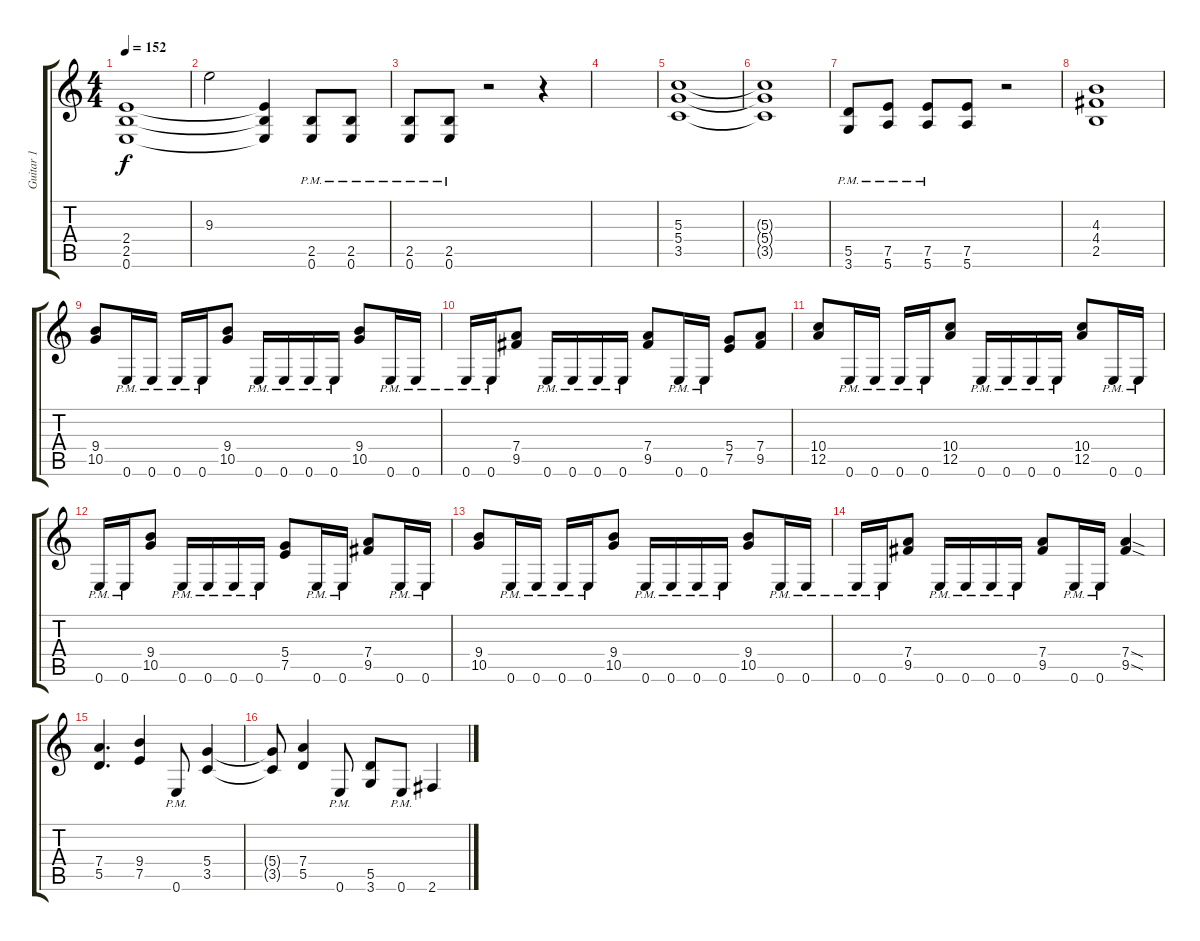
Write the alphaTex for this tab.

\track ("Guitar 1" "Guitar 1") {instrument distortionguitar}
\staff {score tabs}
\tuning (E4 B3 G3 D3 A2 E2) {hide}
\ts (4 4)
\tempo 152
\clef g2
\ks c
(2.4 2.5 0.6).1{dy f} |
9.3.2 (2.4{t} 2.5{t} 0.6{t}).4 (2.5{pm} 0.6{pm}).8 (2.5{pm} 0.6{pm}).8 |
(2.5{pm} 0.6{pm}).8 (2.5{pm} 0.6{pm}).8 r.2 r.4 |
|
(5.3 5.4 3.5).1 |
(5.3{t} 5.4{t} 3.5{t}).1 |
(5.5{pm} 3.6{pm}).8 (7.5{pm} 5.6{pm}).8 (7.5{pm} 5.6{pm}).8 (7.5 5.6).8 r.2 |
(4.3 4.4 2.5).1 |
(9.4 10.5).8 0.6{pm}.16 0.6{pm}.16 0.6{pm}.16 0.6{pm}.16 (9.4 10.5).8 0.6{pm}.16 0.6{pm}.16 0.6{pm}.16 0.6{pm}.16 (9.4 10.5).8 0.6{pm}.16 0.6{pm}.16 |
0.6{pm}.16 0.6{pm}.16 (7.4 9.5).8 0.6{pm}.16 0.6{pm}.16 0.6{pm}.16 0.6{pm}.16 (7.4 9.5).8 0.6{pm}.16 0.6{pm}.16 (5.4 7.5).8 (7.4 9.5).8 |
(10.4 12.5).8 0.6{pm}.16 0.6{pm}.16 0.6{pm}.16 0.6{pm}.16 (10.4 12.5).8 0.6{pm}.16 0.6{pm}.16 0.6{pm}.16 0.6{pm}.16 (10.4 12.5).8 0.6{pm}.16 0.6{pm}.16 |
0.6{pm}.16 0.6{pm}.16 (9.4 10.5).8 0.6{pm}.16 0.6{pm}.16 0.6{pm}.16 0.6{pm}.16 (5.4 7.5).8 0.6{pm}.16 0.6{pm}.16 (7.4 9.5).8 0.6{pm}.16 0.6{pm}.16 |
(9.4 10.5).8 0.6{pm}.16 0.6{pm}.16 0.6{pm}.16 0.6{pm}.16 (9.4 10.5).8 0.6{pm}.16 0.6{pm}.16 0.6{pm}.16 0.6{pm}.16 (9.4 10.5).8 0.6{pm}.16 0.6{pm}.16 |
0.6{pm}.16 0.6{pm}.16 (7.4 9.5).8 0.6{pm}.16 0.6{pm}.16 0.6{pm}.16 0.6{pm}.16 (7.4 9.5).8 0.6{pm}.16 0.6{pm}.16 (7.4{sod} 9.5{sod}).4 |
(7.4 5.5).4{d} (9.4 7.5).4 0.6{pm}.8 (5.4 3.5).4 |
(5.4{t} 3.5{t}).8 (7.4 5.5).4 0.6{pm}.8 (5.5 3.6).8 0.6{pm}.8 2.6.4
